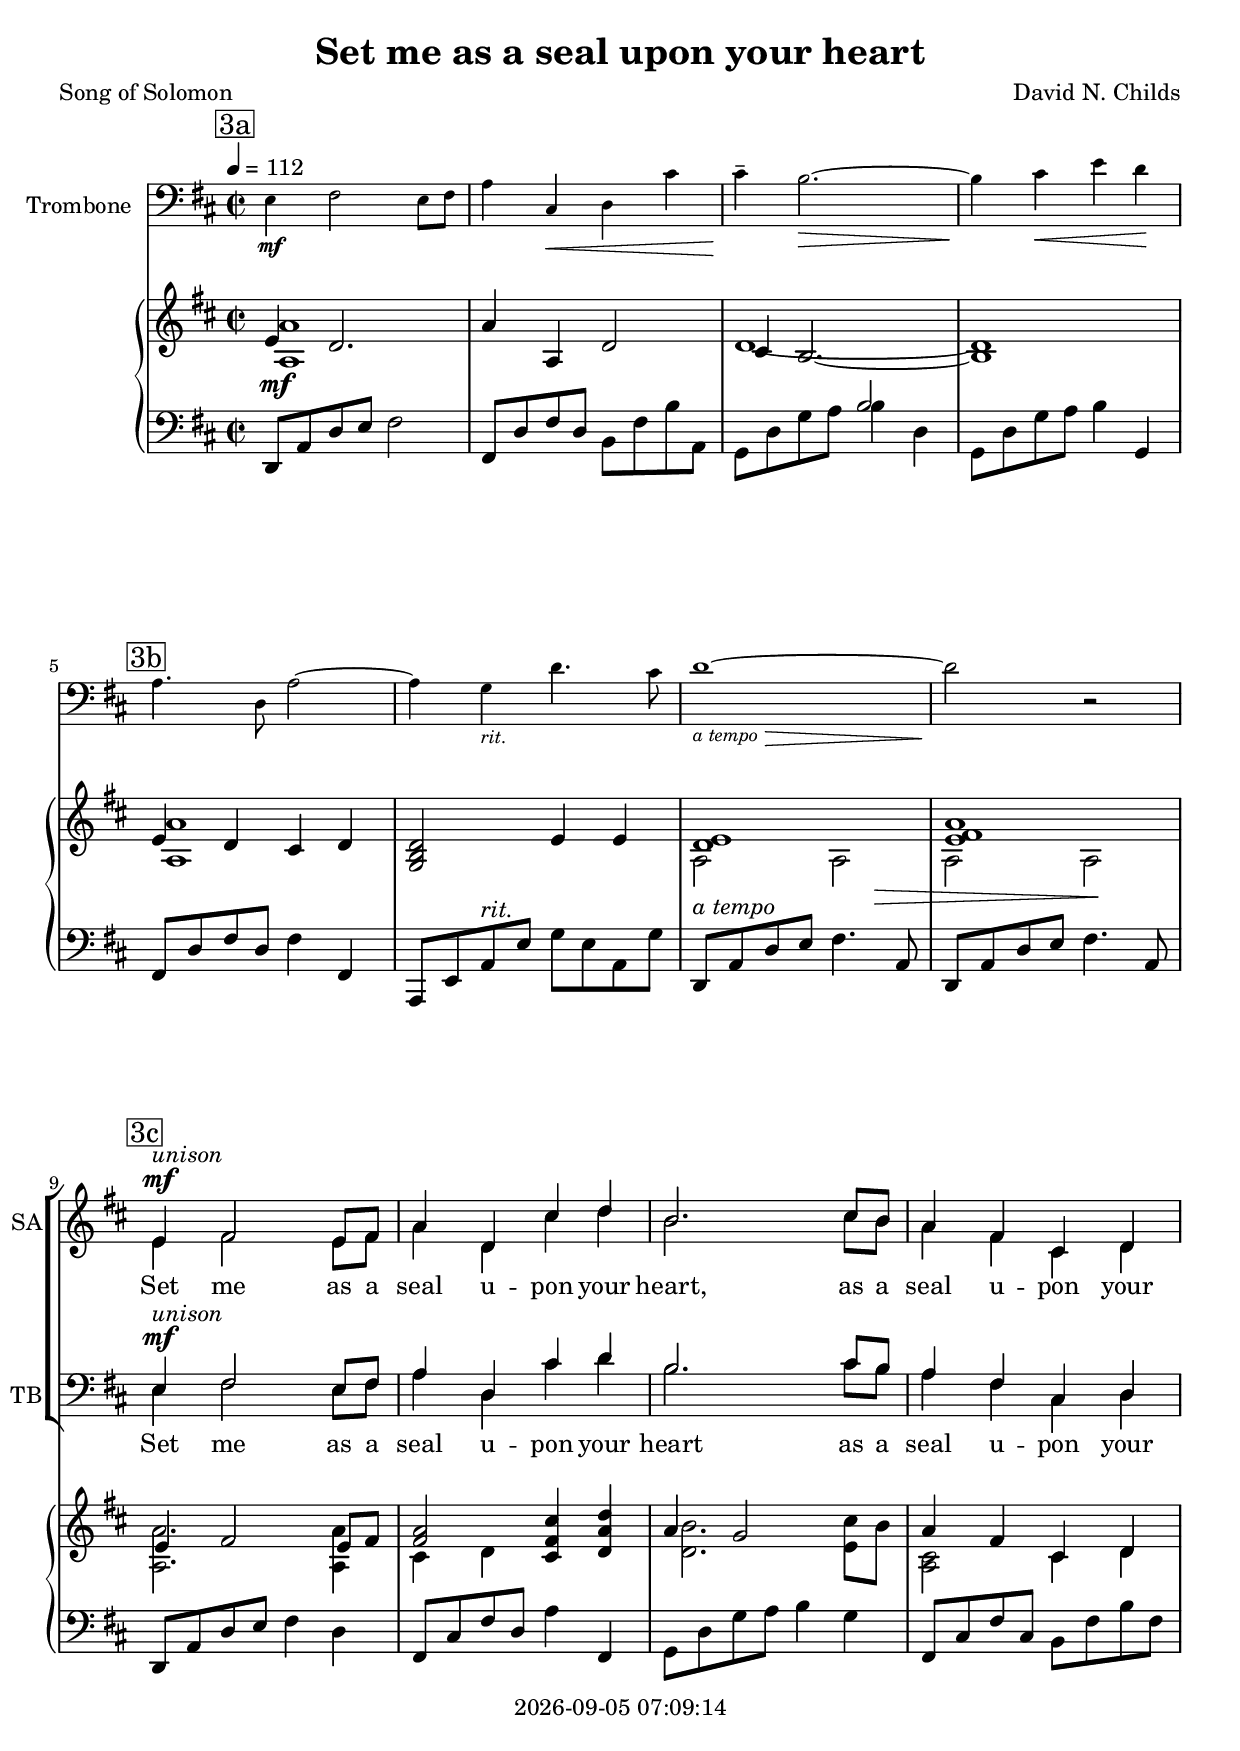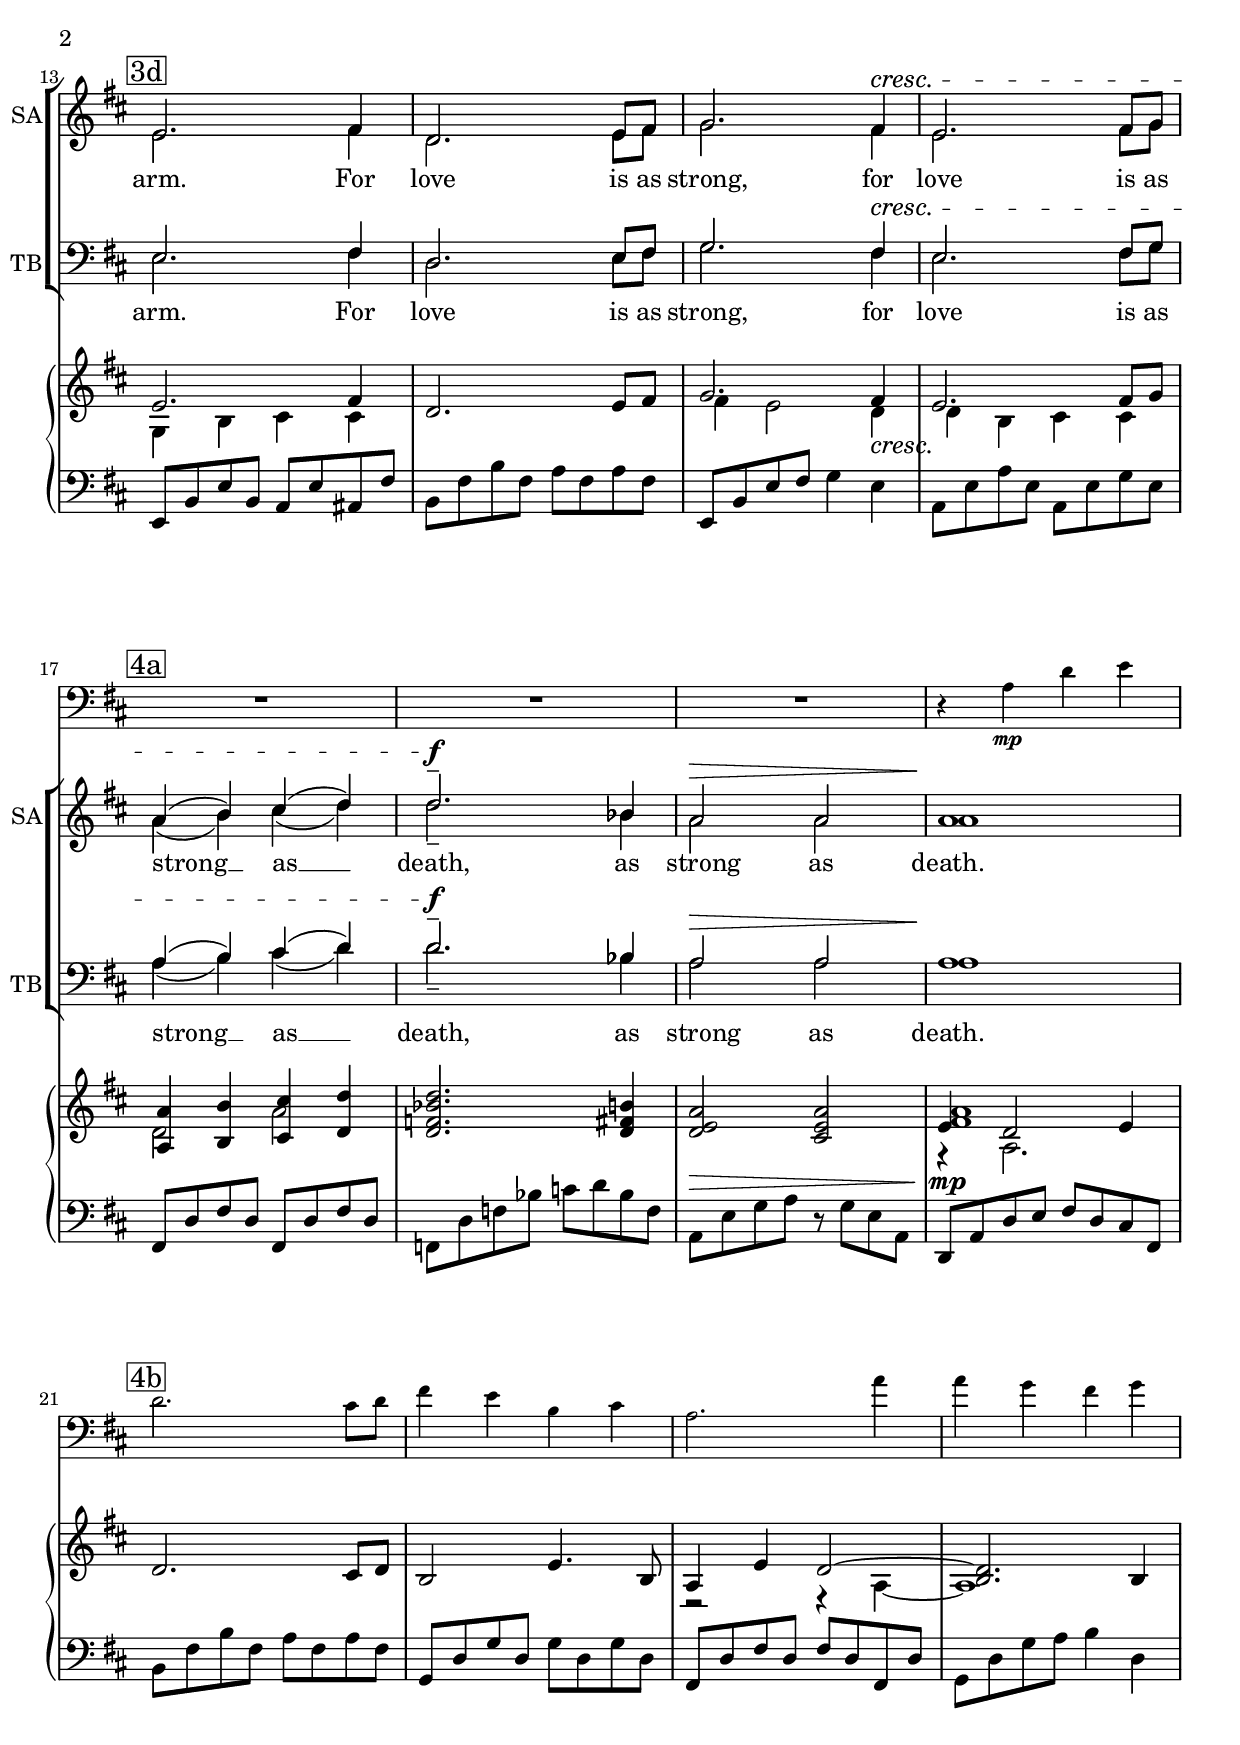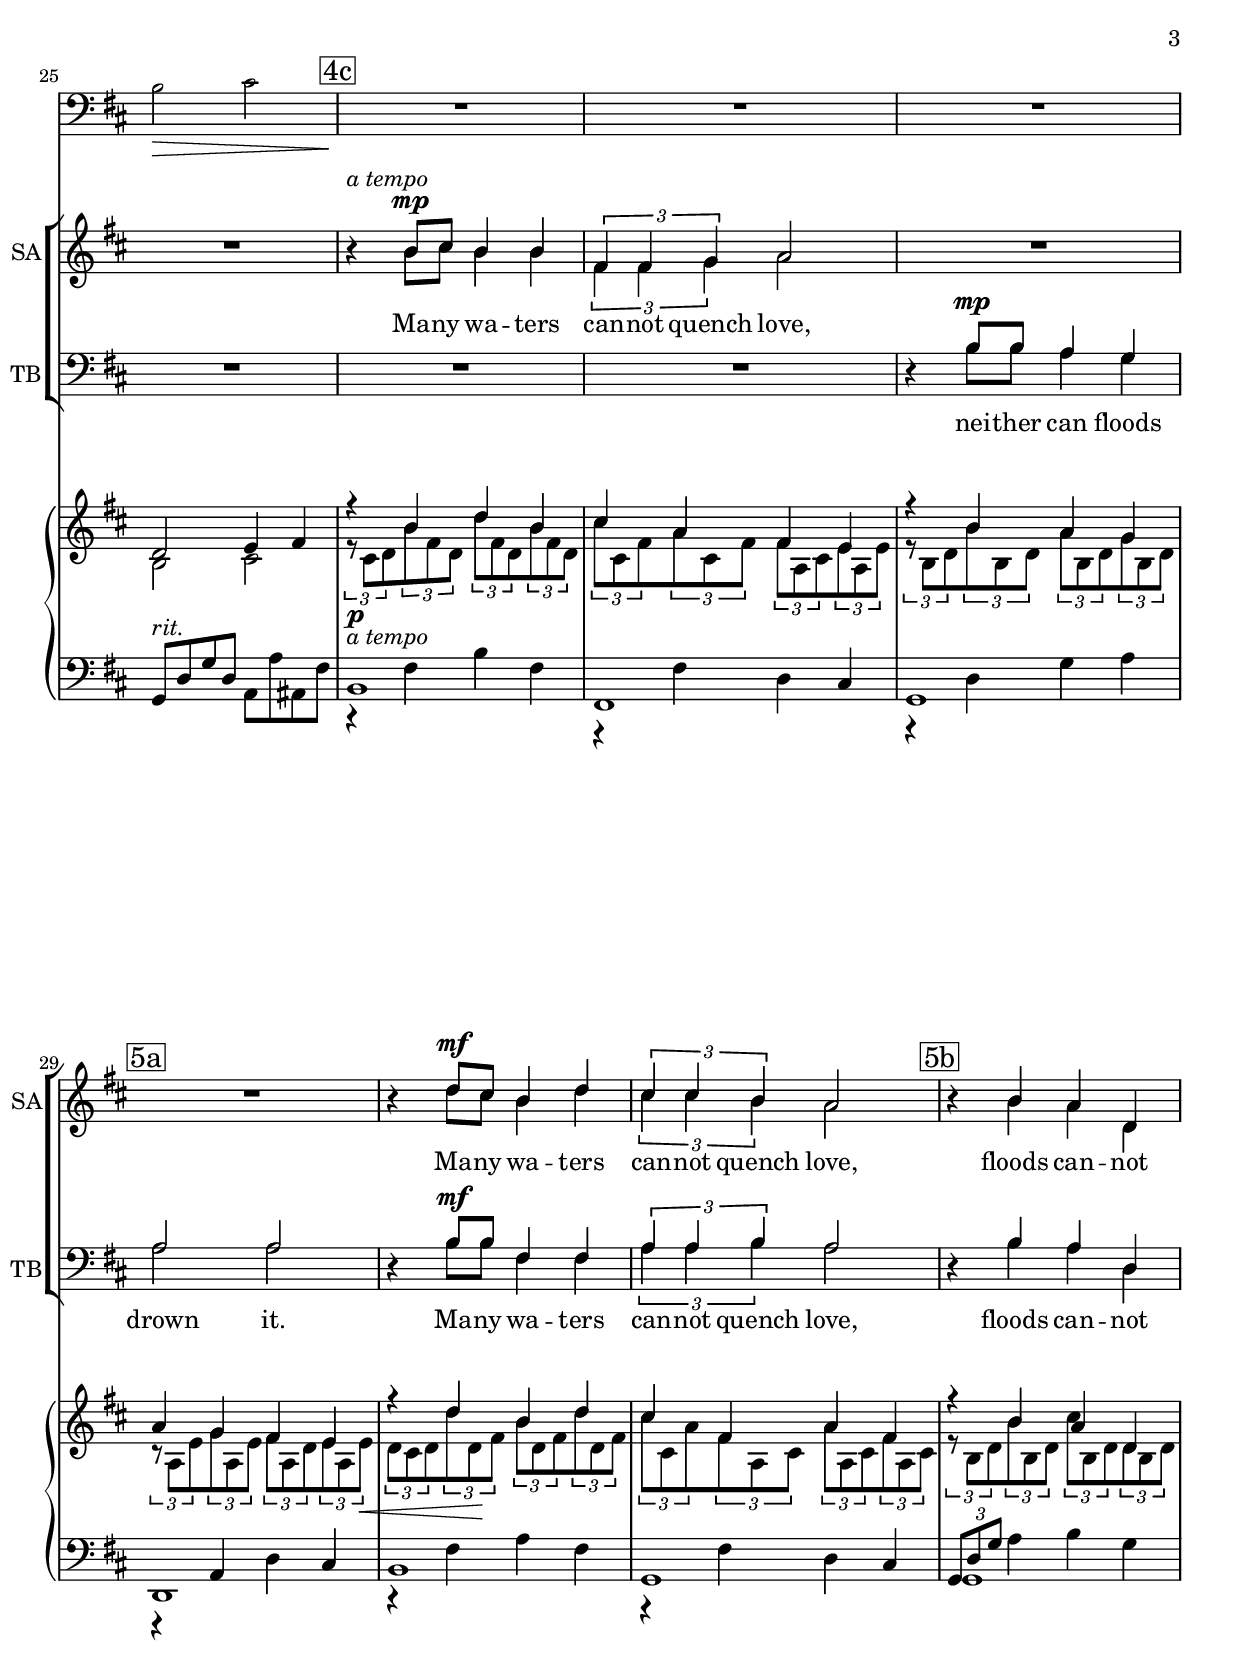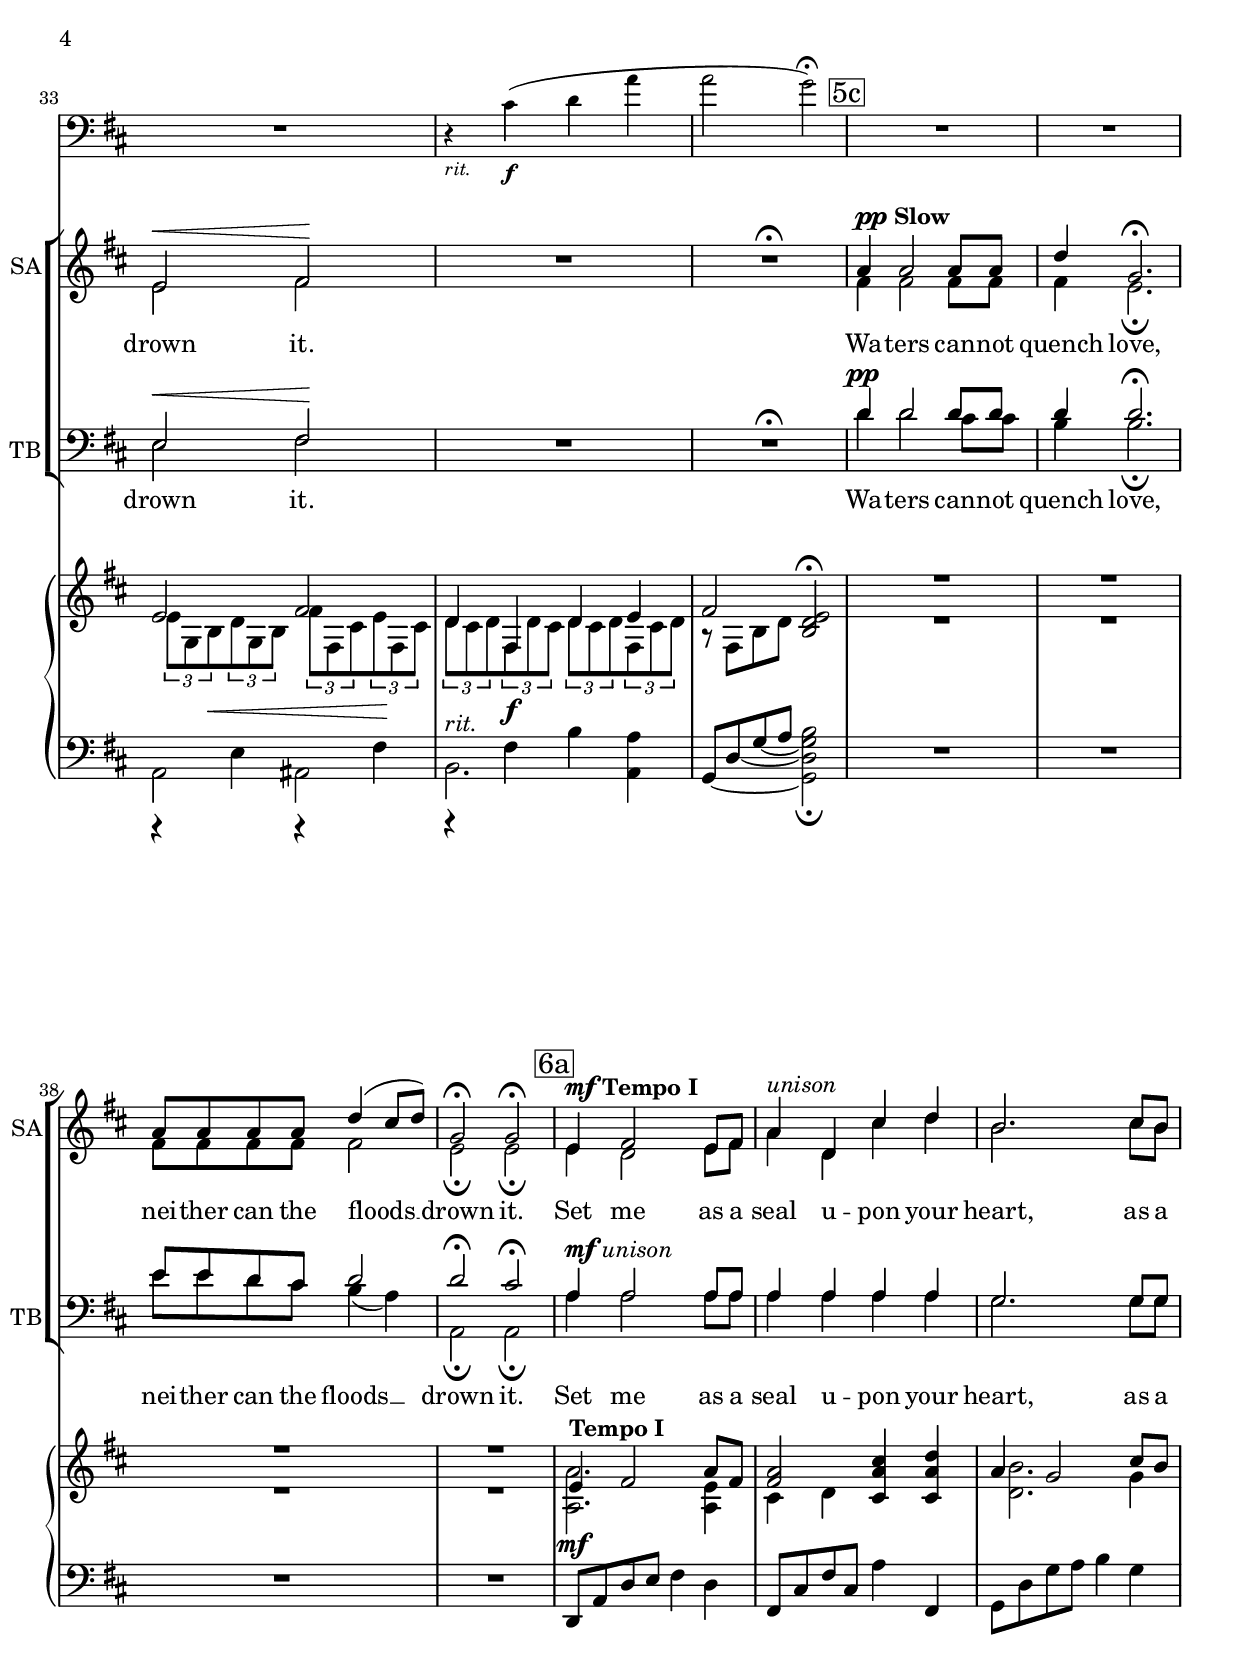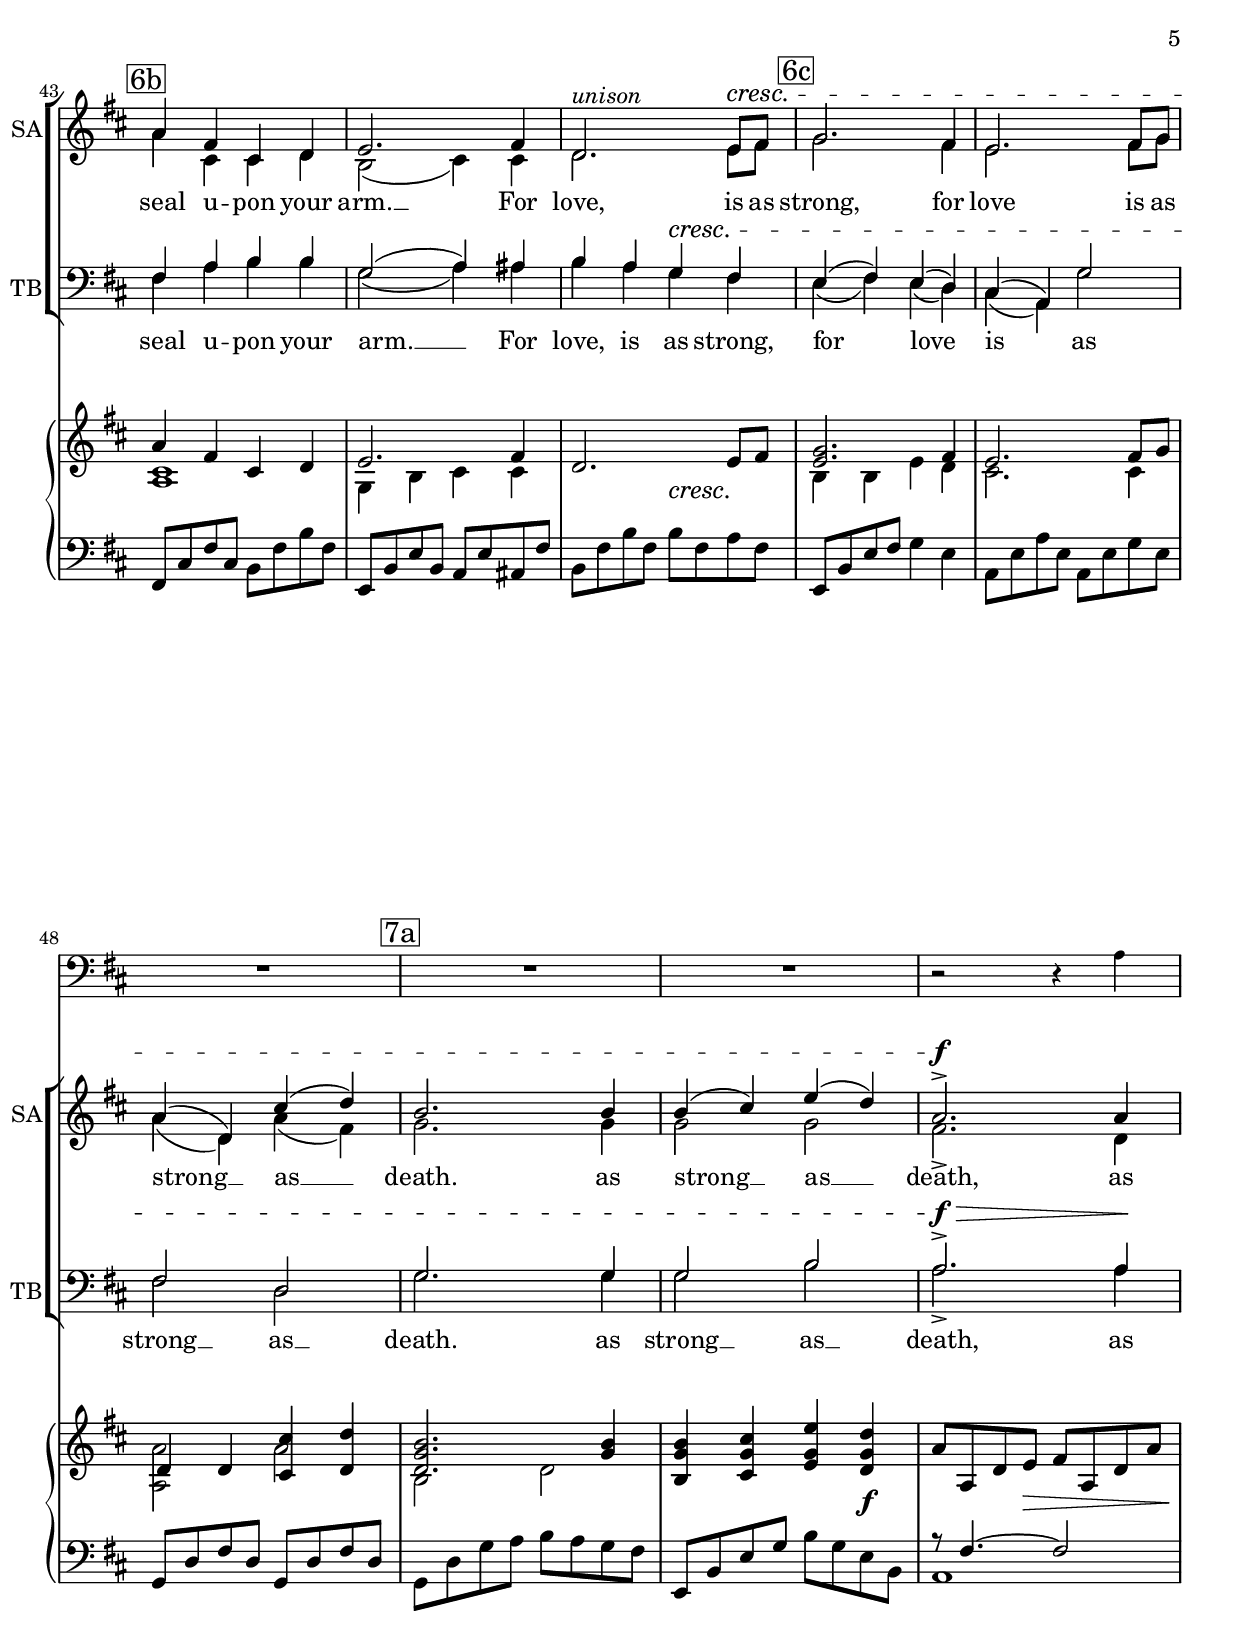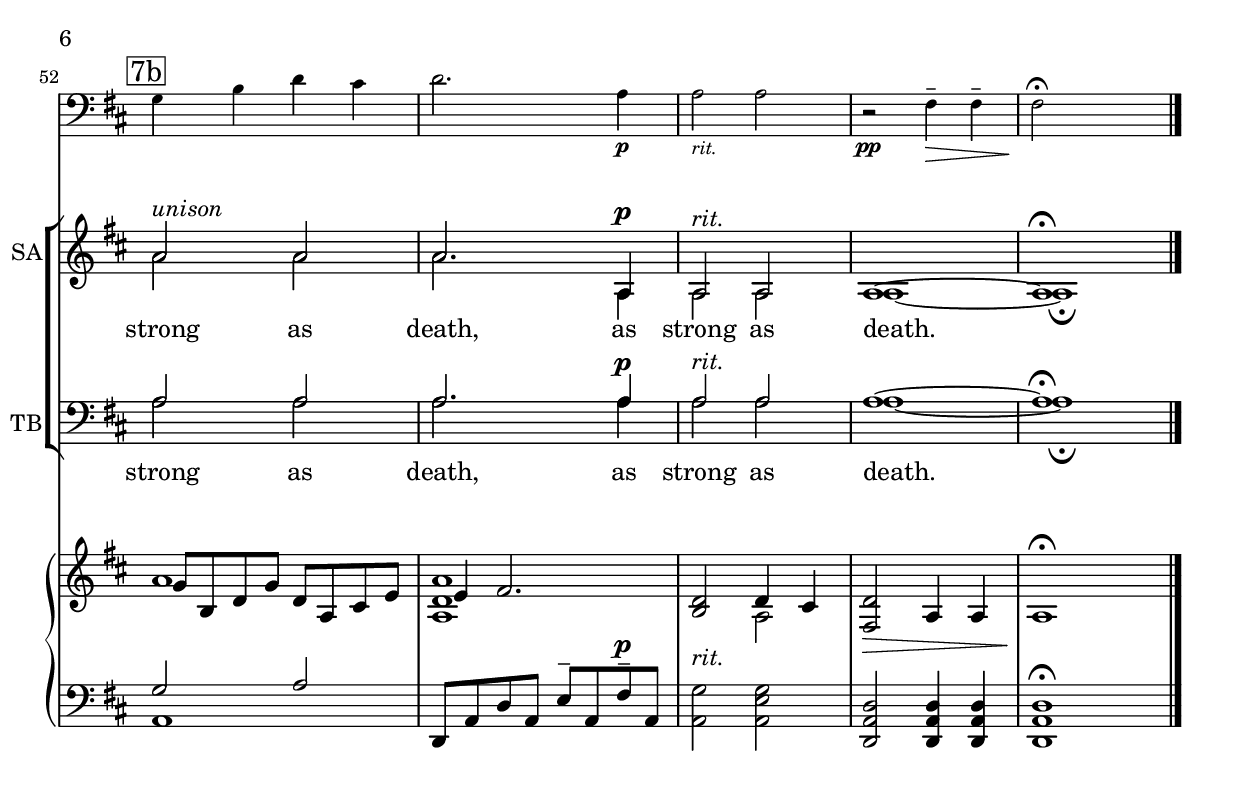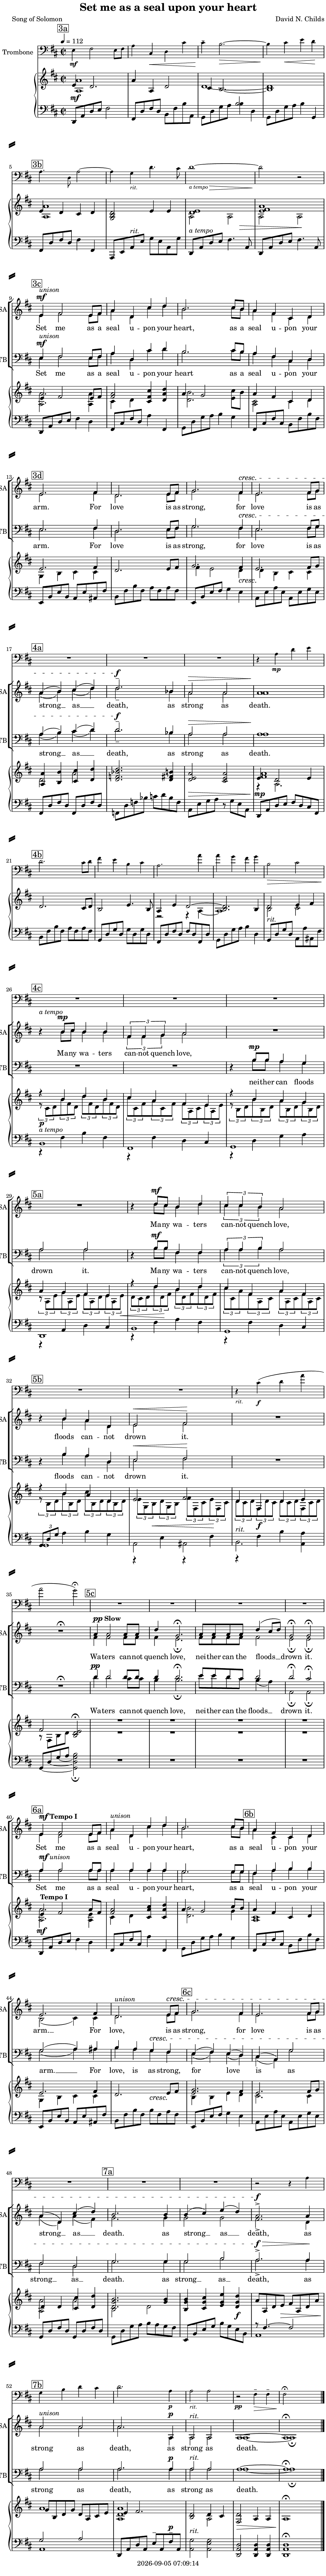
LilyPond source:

\version "2.22.0"

\include "predefined-guitar-fretboards.ly"
\include "articulate.ly"

today = #(strftime "%Y-%m-%d %H:%M:%S" (localtime (current-time)))

\header {
% centered at top
%  dedication  = "dedication"
  title       = "Set me as a seal upon your heart"
%  subtitle    = "subtitle"
%  subsubtitle = "subsubtitle"
%  instrument  = "instrument"
  
% arrangement of following lines:
%
%  poet    composer
%  meter   arranger
%  piece       opus

  composer    = "David N. Childs"
%  arranger    = "arranger"
%  opus        = "opus"

  poet        = "Song of Solomon"
%  meter       = "meter"
%  piece       = "piece"

% centered at bottom
% tagline     = "tagline" % default lilypond version
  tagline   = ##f
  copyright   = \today
}

% #(set-global-staff-size 16)

global = {
  \key d \major
  \time 2/2
}

TempoTrack = {
  \tempo 4=112
  s1
  \set Score.tempoHideNote = ##t
  s1*4
  s4 \tempo 4=100 s2. \tempo 4=112 % 3b+
  s1*18
  \tempo 4=100 s1 \tempo 4=112 % 4b++++
  s1*8
  \tempo 4=100 s1 % 5b++
  s2 \tempo 4=50 s
  \tempo 4=90 s1*3 % 5c
  \tempo 4=50 s1 \tempo 4=112
  s1*14
  \tempo 4=100 s1
  s1
  \tempo 4=50 s1
}

RehearsalTrack = {
%  \set Score.currentBarNumber = #5
  \mark \markup { \box "3a" } s1*4
  \mark \markup { \box "3b" } s1*4
  \mark \markup { \box "3c" } s1*4
  \mark \markup { \box "3d" } s1*4
  \mark \markup { \box "4a" } s1*4
  \mark \markup { \box "4b" } s1*5
  \mark \markup { \box "4c" } s1*3
  \mark \markup { \box "5a" } s1*3
  \mark \markup { \box "5b" } s1*4
  \mark \markup { \box "5c" } s1*4
  \mark \markup { \box "6a" } s1*3
  \mark \markup { \box "6b" } s1*3
  \mark \markup { \box "6c" } s1*3
  \mark \markup { \box "7a" } s1*3
  \mark \markup { \box "7b" } s1*5
}

trombone = \relative {
  \global \tiny
  e4\mf fis2 e8 fis
  a4 cis,\< d cis'
  cis\!-- b2.\> ~
  b4\! cis\< e d\!
  a4. d,8 a'2~ % 3b
  a4 g-\markup\italic rit. d'4. cis8
  <<{d1-\markup\italic "a tempo" ~ | d2 r} \new Voice {s4 s2.\> | s1\!}>>
  R1*11
  r4 a\mp d e % 4a+++
  d2. cis8 d % 4b
  fis4 e b cis
  a2. a'4
  a4 g fis g
  b,2\> cis
  R1\! % 4c
  R1*7
  r4-\markup\italic rit. cis4\f(d a' % 5b++
  a2 g\fermata)
  R1*15
  r2 r4 a, % 7a++
  g4 b d cis % 7b
  d2. a4\p
  a2-\markup\italic rit. 2
  r2\pp fis4--\> fis--
  fis2\fermata\!
}

soprano = \relative {
  \global \voiceOne
  R1*8 \break
  e'4^\mf^\markup\italic unison fis2 e8 fis % 3c
  a4 d, cis' d
  b2. cis8 b
  a4 fis cis d
  e2. fis4 % 3d
  d2. e8 fis
  g2. fis4^\cresc
  e2. fis8 g
  a4(b) cis(d) % 4a
  d2.--^\f bes4
  a2^\> 2
  a1\!
  \oneVoice R1*5
  r4^\markup\italic "a tempo" \voiceOne b8^\mp cis b4 4 % 4c
  \tuplet 3/2 {fis4 4 g} a2
  \oneVoice R1
  R1 % 5a
  r4 \voiceOne d8^\mf cis b4 d
  \tuplet 3/2 {cis4 4 b} a2
  \oneVoice r4 \voiceOne b a d, % 5b
  e2^\< fis\!
  \oneVoice R1
  R1\fermata \voiceOne
  a4\omit\pp^\markup{\dynamic pp \bold Slow} 2 8 8 % 5c
  d4 g,2.\fermata
  a8 8 8 8 d4(cis8 d)
  g,2\fermata g\fermata
  e4\omit\mf^\markup{\dynamic mf \bold "Tempo I"} fis2 e8 fis % 6a
  a4^\markup\italic unison d, cis' d
  b2. cis8 b
  a4 fis cis d % 6b
  e2. fis4
  d2.^\markup\italic unison e8^\cresc fis
  g2. fis4 % 6c
  e2. fis8 g
  a4(d,) cis'(d)
  b2. 4 % 7a
  b4(cis) e(d)
  a2.->^\f 4
  a2^\markup\italic unison 2 % 7b
  a2. a,4^\p a2^\markup\italic rit. 2
  a1~
  a1\fermata
  \bar "|."
}

wordsW = \lyricmode {
  Set me as a seal u -- pon your heart,
  as a seal u -- pon your arm.
  For love is as strong,
  for love is as strong __ as __ death,
  as strong as death.

  Ma -- ny wa -- ters can -- not quench love,
  Ma -- ny wa -- ters can -- not quench love,
  floods can -- not drown it.
  Wa -- ters can -- not quench love,
  nei -- ther can the floods __ drown it.

  Set me as a seal u -- pon your heart,
  as a seal u -- pon your arm. __
  For love, is as strong,
  for love is as strong __ as __ death.
  as strong __ as __ death,
  as strong as death,
  as strong as death.
}

wordsWMidi = \lyricmode {
  "\nSet " "me " "as " "a " "seal " u "pon " "your " "heart, "
  "\nas " "a " "seal " u "pon " "your " "arm. "
  "\nFor " "love " "is " "as " "strong, "
  "\nfor " "love " "is " "as " "strong "  "as "  "death, "
  "\nas " "strong " "as " "death. "

  "\nMa" "ny " wa "ters " can "not " "quench " "love, "
  "\nMa" "ny " wa "ters " can "not " "quench " "love, "
  "\nfloods " can "not " "drown " "it. "
  "\nWa" "ters " can "not " "quench " "love, "
  "\nnei" "ther " "can " "the " "floods "  "drown " "it. "

  "\nSet " "me " "as " "a " "seal " u "pon " "your " "heart, "
  "\nas " "a " "seal " u "pon " "your " "arm. " 
  "\nFor " "love, " "is " "as " "strong, "
  "\nfor " "love " "is " "as " "strong "  "as "  "death. "
  "\nas " "strong "  "as "  "death, "
  "\nas " "strong " "as " "death, "
  "\nas " "strong " "as " "death. "
}

alto = \relative {
  \global \voiceTwo 
  R1*8
  e'4^\omit\mf fis2 e8 fis % 3c
  a4 d, cis' d
  b2. cis8 b
  a4 fis cis d
  e2. fis4 % 3d
  d2. e8 fis
  g2. fis4^\omit\cresc
  e2. fis8 g
  a4(b) cis(d) % 4a
  d2.--^\omit\f bes4
  a2^\omit\> 2
  a1\!
  s1*5
  s4 b8^\omit\mp cis b4 4 % 4c
  \tuplet 3/2 {fis4 4 g} a2
  s1
  s1 % 5a
  s4 d8^\omit\mf cis b4 d
  \tuplet 3/2 {cis4 4 b} a2
  s4 b a d, % 5b
  e2^\omit\< fis\!
  s1
  s1
  fis4\omit\pp 2 8 8 % 5c
  fis4 e2.\fermata
  fis8 8 8 8 2
  e2\fermata e\fermata
  e4\omit\mf d2 e8 fis % 6a
  a4 d, cis' d
  b2. cis8 b
  a4 cis, cis d % 6b
  b2(cis4) 4
  d2. e8^\omit\cresc fis
  g2. fis4 % 6c
  e2. fis8 g
  a4(d,) a'(fis)
  g2. 4 % 7a
  g2 2
  fis2.->^\omit\f d4
  a'2 2 % 7b
  a2. a,4^\omit\p a2 2
  a1~
  a1\fermata
  \bar "|."
}

tenor = \relative {
  \global \voiceOne
  R1*8
  e4^\mf^\markup\italic unison fis2 e8 fis % 3c
  a4 d, cis' d
  b2. cis8 b
  a4 fis cis d
  e2. fis4 % 3d
  d2. e8 fis
  g2. fis4^\cresc
  e2. fis8 g
  a4(b) cis(d) % 4a
  d2.--^\f bes4
  a2^\> 2
  a1\!
  \oneVoice R1*7
  r4 \voiceOne b8^\mp 8 a4 g % 4c++
  a2 2 % 5a
  \oneVoice r4 \voiceOne b8^\mf b fis4 4
  \tuplet 3/2 {a4 a b} a2
  \oneVoice r4 \voiceOne b a d, % 5b
  e2^\< fis\!
  \oneVoice R1
  R1\fermata \voiceOne
  d'4^\pp 2 8 8 % 5c
  d4 2.\fermata
  e8 8 d cis d2
  d2\fermata cis\fermata
  a4\omit\mf^\markup{\dynamic mf \italic unison} 2 8 8 % 6a
  a4 4 4 4
  g2. 8 8
  fis4 a b b % 6b
  g2(a4) ais
  b4 a g^\cresc fis
  e4(fis) e(d) % 6c
  cis4(a) g'2
  fis2 d
  g2. 4 % 7a
  g2 b
  a2.->^\f\> 4\!
  a2 2 % 7b
  a2. 4^\p
  a2^\markup\italic rit. 2
  a1~
  a1\fermata
  \bar "|."
}

wordsM = \lyricmode {
  Set me as a seal u -- pon your heart
  as a seal u -- pon your arm.
  For love is as strong,
  for love is as strong __ as __ death,
  as strong as death.

  nei -- ther can floods drown it.
  Ma -- ny wa -- ters can -- not quench love,
  floods can -- not drown it.
  Wa -- ters can -- not quench love,
  nei -- ther can the floods __ drown it.

  Set me as a seal u -- pon your heart,
  as a seal u -- pon your arm. __
  For love, is as strong,
  for love is as strong __ as __ death.
  as strong __ as __ death,
  as strong as death,
  as strong as death.
}

wordsMMidi = \lyricmode {
  "Set " "me " "as " "a " "seal " u "pon " "your " "heart "
  "\nas " "a " "seal " u "pon " "your " "arm. "
  "\nFor " "love " "is " "as " "strong, "
  "\nfor " "love " "is " "as " "strong "  "as "  "death, "
  "\nas " "strong " "as " "death. "

  "\nnei" "ther " "can " "floods " "drown " "it. "
  "\nMa" "ny " wa "ters " can "not " "quench " "love, "
  "\nfloods " can "not " "drown " "it. "
  "\nWa" "ters " can "not " "quench " "love, "
  "\nnei" "ther " "can " "the " "floods "  "drown " "it. "

  "\nSet " "me " "as " "a " "seal " u "pon " "your " "heart, "
  "\nas " "a " "seal " u "pon " "your " "arm. " 
  "\nFor " "love, " "is " "as " "strong, "
  "\nfor " "love " "is " "as " "strong "  "as "  "death. "
  "\nas " "strong "  "as "  "death, "
  "\nas " "strong " "as " "death, "
  "\nas " "strong " "as " "death. "
}

bass = \relative {
  \global \voiceTwo
  R1*8
  e4^\omit\mf fis2 e8 fis % 3c
  a4 d, cis' d
  b2. cis8 b
  a4 fis cis d
  e2. fis4 % 3d
  d2. e8 fis
  g2. fis4^\omit\cresc
  e2. fis8 g
  a4(b) cis(d) % 4a
  d2.--^\omit\f bes4
  a2^\omit\> 2
  a1\!
  s1*7
  s4 b8^\omit\mp 8 a4 g % 4c++
  a2 2 % 5a
  s4 b8^\omit\mf b fis4 4
  \tuplet 3/2 {a4 a b} a2
  s4 b a d, % 5b
  e2^\omit\< fis\!
  s1
  s1
  d'4^\omit\pp 2 cis8 8 % 5c
  b4 2.\fermata
  e8 8 d cis b4(a)
  a,2\fermata 2\fermata
  a'4\omit\mf 2 8 8 % 6a
  a4 4 4 4
  g2. 8 8
  fis4 a b b % 6b
  g2(a4) ais
  b4 a g^\omit\cresc fis
  e4(fis) e(d) % 6c
  cis4(a) g'2
  fis2 d
  g2. 4 % 7a
  g2 b
  a2.->^\omit\f\omit\> 4\!
  a2 2 % 7b
  a2. 4^\omit\p
  a2 2
  a1~
  a1\fermata
  \bar "|."
}

pianoRHone = \relative {
  \global
  e'4\omit\mf d2.
  a'4 a, d2
  d1~
  d1
  e4 d cis d % 3b
  <g, b d>2 e'4 e
  <d e>1
  <e fis a>1
  e4 fis2 e8 fis % 3c
  <fis a>2 <cis fis cis'>4 <d a' d>
  a'4 g2 cis8 b
  a4 fis cis d
  e2. fis4 % 3d
  d2. e8 fis
  g2. fis4
  e2. fis8 g
  <a, a'>4 <b b'> <cis cis'> <d d'> % 4a
  <d f bes d>2. <d fis b>4
  <d e a>2 <cis e a>
  <<{e4 d2 e4} \new Voice <fis a>1>>
  d2. cis8 d % 4b
  b2 e4. b8
  a4 e' d2^~
  <b d>2. b4
  d2 e4 fis
  \voiceOne r4 b d b % 4c
  cis4 a fis e
  r4 b' a g
  a4 g fis e % 5a
  r4 d' b d
  cis4 fis, a fis
  r4 b a d, % 5b
  e2 fis
  d4 fis, d' e
  fis2 <b, d e>\fermata
  R1*4 % 5c
  e4^\markup\bold "Tempo I" fis2 a8 fis % 6a
  <fis a>2 <cis a' cis>4 <cis a' d>
  a'4 g2 cis8 b
  a4 fis cis d % 6b
  e2. fis4
  d2. e8 fis
  <e g>2. fis4 % 6c
  e2. fis8 g
  d4 4 <cis cis'> <d d'>
  <d g b>2. <g b>4 % 7a
  <b, g' b>4 <cis g' cis> <e g e'> <d g d'>\omit\f
  a'8 a, d e fis a, d a'
  g8 b, d g d a cis e % 7b
  e4 fis2.
  <b, d>2\omit\p d4 cis
  <fis, d'>2\omit\> a4 4
  a1\fermata\omit\pp
  \bar "|."
}

pianoRHtwo = \relative {
  \global
  <a a'>1\omit\mf
  s1
  cis4 b2.~
  b1
  <a a'>1 % 3b
  s1
  \voiceTwo a2 2
  a2 2
  <a a'>2. 4 % 3c
  cis4 d s2
  <d b'>2. e4
  <a, cis>2 cis4 d
  g,4 b cis cis % 3d
  s1
  fis4 e2 d4
  d4 b cis cis
  d2 a' % 4a
  s1
  s1
  r4 a,2.
  s1 % 4b
  s1
  r2 r4 a~
  a1
  b2 cis
  \tuplet 3/2 {r8 cis d} \tuplet 3/2 {b' fis d} \tuplet 3/2 {d' fis, d} \tuplet 3/2 {b' fis d} % 4c
  \tuplet 3/2 {cis'8 cis, fis} \tuplet 3/2 {a cis, fis} \tuplet 3/2 {fis a, cis} \tuplet 3/2 {e a, e'}
  \tuplet 3/2 {r8 b d} \tuplet 3/2 {b' b, d} \tuplet 3/2 {a' b, d} \tuplet 3/2 {g b, d}
  \tuplet 3/2 {r8 a e'} \tuplet 3/2 {g a, e'} \tuplet 3/2 {fis a, d} \tuplet 3/2 {e a, e'} % 5a
  \tuplet 3/2 {d8 cis d} \tuplet 3/2 {d' d, fis} \tuplet 3/2 {b d, fis} \tuplet 3/2 {d' d, fis}
  \tuplet 3/2 {cis'8 cis, a'} \tuplet 3/2 {fis a, cis} \tuplet 3/2 {a' a, cis} \tuplet 3/2 {fis a, cis}
  \tuplet 3/2 {r8 b d} \tuplet 3/2 {b' b, d} \tuplet 3/2 {cis' b, d} \tuplet 3/2 {d8 b d} % 5b
  \tuplet 3/2 {e8 g, b} \tuplet 3/2 {d g, b} \tuplet 3/2 {fis' fis, cis'} \tuplet 3/2 {e fis, cis'}
  \tuplet 3/2 {d8 cis d} \tuplet 3/2 {fis, d' cis} \tuplet 3/2 {d cis d} \tuplet 3/2 {fis, cis' d}
  r8 fis, b d s2
  R1*4 % 5c
  <a a'>2. <a e'>4 % 6a
  cis4 d s2
  <d b'>2. g4
  <a, cis>1 % 6b
  g4 b cis cis
  s1
  b4 4 e d % 6c
  cis2. 4
  <a a'>2 a'
  b,2 d % 7a
  s1
  s1
  a'1 % 7b
  <a, d a'>1
  s2 a
  s1
  s1
  \bar "|."
}

dynamicsPiano = {
  \override DynamicTextSpanner.style = #'none
  s1\mf
  s1*4
  s4 s2.-\markup\italic rit. % 3b+
  s2.-\markup\italic "a tempo" s4\>
  s2 s\!
  s1*6
  s2. s4\cresc % 3d++
  s1*3
  s1\> % 4a++
  s1\mp
  s1*4 s1-\markup\italic rit. % 4b++++
  s1\p-\markup\italic "a tempo"
  s1*2
  s2. \tuplet 3/2 {s4 s8\<} % 5a
  s4 \tuplet 3/2 {s8 s4\!} s2
  s1*2
  \tuplet 3/2 {s4 s8\<} s2 \tuplet 3/2 {s8\! s4} % 5b+
  s4-\markup\italic rit. s2.\f
  s1*5
  s1\mf % 6a
  s1*4
  s2 s\cresc % 6b++
  s1*4
  s2. s4\f % 7a
  s4. s8\> s2
  s1\! % 7b
  s2. s4\p
  s1-\markup\italic rit.
  s1\>
  s1\!
}

pianoLHone = \relative {
  \global \oneVoice
  d,8\omit\mf a' d e fis2
  fis,8 d' fis d b fis' b a,
  g8 d' g a \voiceOne b2
  \oneVoice g,8 d' g a b4 g,
  fis8 d' fis d fis4 fis, % 3b
  a,8 e' a e' g e a, g'
  d,8 a' d e fis4. a,8
  d,8 a' d e fis4. a,8
  d,8 a' d e fis4 d % 3c
  fis,8 cis' fis d a'4 fis,
  g8 d' g a b4 g
  fis,8 cis' fis cis b fis' b fis
  e,8 b' e b a e' ais, fis' % 3d
  b,8 fis' b fis a fis a fis
  e,8 b' e fis g4 e\omit\cresc
  a,8 e' a e a, e' g e
  fis,8 d' fis d fis, d' fis d % 4a
  f,8 d' f bes c d bes f
  a,8\omit\> e' g a r g e\! a,
  d,8\omit\mp a' d e fis d cis fis,
  b8 fis' b fis a fis a fis % 4b
  g,8 d' g d g d g d
  fis,8 d' fis d fis d fis, d'
  g,8 d' g a b4 d,
  g,8 d' g d a a' ais, fis'
  r4 fis b fis % 4c
  r4 fis d cis
  r4 d g a
  r4 a, d cis % 5a
  r4 fis a fis
  r4 fis d cis
  \tuplet 3/2 {g8 d' g} a4 b g % 5b
  r4\omit\< e r fis\!
  r4 fis\omit\f b a
  \set tieWaitForNote = ##t \voiceOne
  g,8_~ d'_~ g_~ a \voiceTwo <g, d' g b>2\fermata
  \set tieWaitForNote = ##f \oneVoice
  R1*4 % 5c
  d8\omit\mf a' d e fis4 d % 6a
  fis,8 cis' fis cis a'4 fis,
  g8 d' g a b4 g
  fis,8 cis' fis cis b fis' b fis % 6b
  e,8 b' e b a e' ais, fis'
  b,8 fis' b fis b\omit\cresc fis a fis
  e,8 b' e fis g4 e % 6c
  a,8 e' a e a, e' g e
  g,8 d' fis d g, d' fis d
  g,8 d' g a b a g fis % 7a
  e,8 b' e g b g e b
  \voiceOne r8 fis'4.~2
  g2 a % 7b
  d,,8 a' d a e'-- a, fis'--\omit\p a,
  \oneVoice <a g'>2 <a e' g>
  <d, a' d>2 4 4
  q1\fermata
}

pianoLHtwo = \relative {
  \global \voiceTwo
  s1
  s1
  s2 b4 d,
  s1
  s1*21 % 3b
  b1 % 4c
  fis1
  g1
  d1 % 5a
  b'1
  g1
  g1 % 5b
  a2 ais
  b2. a4
  s1*16
  a1
  a1 % 7b
  s1*4
}

\book {
  \bookOutputSuffix "single"
  \score {
    <<
      <<
                                % Single trombone staff
          \new Staff = trombone \with {
            instrumentName = #"Trombone"
          }
          <<
            \clef bass
            \new Voice \TempoTrack
            \new Voice \RehearsalTrack
            \new Voice \trombone
          >>
        \new ChoirStaff <<
                                % Joint soprano/alto staff
          \new Staff = women \with {
            instrumentName = #"Soprano/Alto"
            shortInstrumentName = #"SA"
          }
          <<
            \new Voice \RehearsalTrack
            \new Voice \soprano
            \new Voice \alto
            \new NullVoice \soprano
            \addlyrics \wordsW
          >>
                                % Joint tenor/bass staff
          \new Staff = men \with {
            instrumentName = #"Tenor/Bass"
            shortInstrumentName = #"TB"
          }
          <<
            \clef "bass"
            \new Voice \tenor
            \new Voice \bass
            \new NullVoice \tenor
            \addlyrics \wordsM
          >>
        >>
        \new PianoStaff = piano <<
          \new Staff = pianorh
          <<
            \new Voice \pianoRHone
            \new Voice \pianoRHtwo
          >>
          \new Dynamics \dynamicsPiano
          \new Staff = pianolh
          <<
            \clef "bass"
            \new Voice \pianoLHone
            \new Voice \pianoLHtwo
          >>
        >>
      >>
    >>
    \layout {
      indent = 1.5\cm
      \pointAndClickOff
      \context {
        \Staff \RemoveAllEmptyStaves
        barNumberVisibility = #first-bar-number-invisible-save-broken-bars
        \override BarNumber.break-visibility = ##(#f #t #t)
      }
    }
  }
}

\book {
  \bookOutputSuffix "singlepage"
  \paper {
    top-margin = 0
    left-margin = 7
    right-margin = 1
    paper-width = 190\mm
    page-breaking = #ly:one-page-breaking
    system-system-spacing.basic-distance = #22
    system-separator-markup = \slashSeparator
  }
  \score {
    <<
      <<
                                % Single trombone staff
          \new Staff = trombone \with {
            instrumentName = #"Trombone"
          }
          <<
            \clef bass
            \new Voice \TempoTrack
            \new Voice \RehearsalTrack
            \new Voice \trombone
          >>
        \new ChoirStaff <<
                                % Joint soprano/alto staff
          \new Staff = women \with {
            instrumentName = #"Soprano/Alto"
            shortInstrumentName = #"SA"
          }
          <<
            \new Voice \RehearsalTrack
            \new Voice \soprano
            \new Voice \alto
            \new NullVoice \soprano
            \addlyrics \wordsW
          >>
                                % Joint tenor/bass staff
          \new Staff = men \with {
            instrumentName = #"Tenor/Bass"
            shortInstrumentName = #"TB"
          }
          <<
            \clef "bass"
            \new Voice \tenor
            \new Voice \bass
            \new NullVoice \tenor
            \addlyrics \wordsM
          >>
        >>
        \new PianoStaff = piano <<
          \new Staff = pianorh
          <<
            \new Voice \pianoRHone
            \new Voice \pianoRHtwo
          >>
          \new Dynamics \dynamicsPiano
          \new Staff = pianolh
          <<
            \clef "bass"
            \new Voice \pianoLHone
            \new Voice \pianoLHtwo
          >>
        >>
      >>
    >>
    \layout {
      indent = 1.5\cm
      \pointAndClickOff
      \context {
        \Staff \RemoveAllEmptyStaves
        barNumberVisibility = #first-bar-number-invisible-save-broken-bars
        \override BarNumber.break-visibility = ##(#f #t #t)
      }
    }
  }
}

\book {
  \bookOutputSuffix "midi-women"
  \score {
%   \articulate
    <<
      <<
                                % Single trombone staff
          \new Staff = trombone \with {
            instrumentName = #"Trombone"
%            shortInstrumentName = #"S"
            midiInstrument = "trombone"
          }
          <<
            \clef bass
            \new Voice \TempoTrack
            \new Voice \trombone
          >>
        \new ChoirStaff <<
                                % Soprano staff
          \new Staff = women \with {
            instrumentName = #"Soprano/Alto"
            shortInstrumentName = #"SA"
            midiInstrument = "choir aahs"
          }
          <<
            \new Voice \RehearsalTrack
            \new Voice \soprano
            \addlyrics \wordsWMidi
          >>
                                % Alto staff
          \new Staff = women \with {
            instrumentName = #"Soprano/Alto"
            shortInstrumentName = #"SA"
            midiInstrument = "choir aahs"
          }
          <<
            \new Voice \alto
          >>
                                % Tenor staff
          \new Staff = men \with {
            instrumentName = #"Tenor/Bass"
            shortInstrumentName = #"TB"
            midiInstrument = "choir aahs"
          }
          <<
            \clef "treble_8"
            \new Voice \tenor
          >>
                                % Bass staff
          \new Staff = men \with {
            instrumentName = #"Tenor/Bass"
            shortInstrumentName = #"TB"
            midiInstrument = "choir aahs"
          }
          <<
            \clef "bass"
            \new Voice \bass
          >>
        >>
        \new PianoStaff = piano <<
          \new Staff = pianorh \with {
            midiInstrument = "acoustic grand piano"
          }
          <<
            \new Voice \pianoRHone
            \new Voice \pianoRHtwo
          >>
          \new Dynamics \dynamicsPiano
          \new Staff = pianolh \with {
            midiInstrument = "acoustic grand piano"
          }
          <<
            \clef "bass"
            \new Voice \pianoLHone
            \new Voice \pianoLHtwo
          >>
        >>
      >>
    >>
    \midi {}
  }
}

\book {
  \bookOutputSuffix "midi-men"
  \score {
%   \articulate
    <<
      <<
                                % Single trombone staff
          \new Staff = trombone \with {
            instrumentName = #"Trombone"
%            shortInstrumentName = #"S"
            midiInstrument = "trombone"
          }
          <<
            \clef bass
            \new Voice \TempoTrack
            \new Voice \trombone
          >>
        \new ChoirStaff <<
                                % Soprano staff
          \new Staff = women \with {
            instrumentName = #"Soprano/Alto"
            shortInstrumentName = #"SA"
            midiInstrument = "choir aahs"
          }
          <<
            \new Voice \RehearsalTrack
            \new Voice \soprano
          >>
                                % Alto staff
          \new Staff = women \with {
            instrumentName = #"Soprano/Alto"
            shortInstrumentName = #"SA"
            midiInstrument = "choir aahs"
          }
          <<
            \new Voice \alto
          >>
                                % Tenor staff
          \new Staff = men \with {
            instrumentName = #"Tenor/Bass"
            shortInstrumentName = #"TB"
            midiInstrument = "choir aahs"
          }
          <<
            \clef "treble_8"
            \new Voice \tenor
            \addlyrics \wordsMMidi
          >>
                                % Bass staff
          \new Staff = men \with {
            instrumentName = #"Tenor/Bass"
            shortInstrumentName = #"TB"
            midiInstrument = "choir aahs"
          }
          <<
            \clef "bass"
            \new Voice \bass
          >>
        >>
        \new PianoStaff = piano <<
          \new Staff = pianorh \with {
            midiInstrument = "acoustic grand piano"
          }
          <<
            \new Voice \pianoRHone
            \new Voice \pianoRHtwo
          >>
          \new Dynamics \dynamicsPiano
          \new Staff = pianolh \with {
            midiInstrument = "acoustic grand piano"
          }
          <<
            \clef "bass"
            \new Voice \pianoLHone
            \new Voice \pianoLHtwo
          >>
        >>
      >>
    >>
    \midi {}
  }
}
